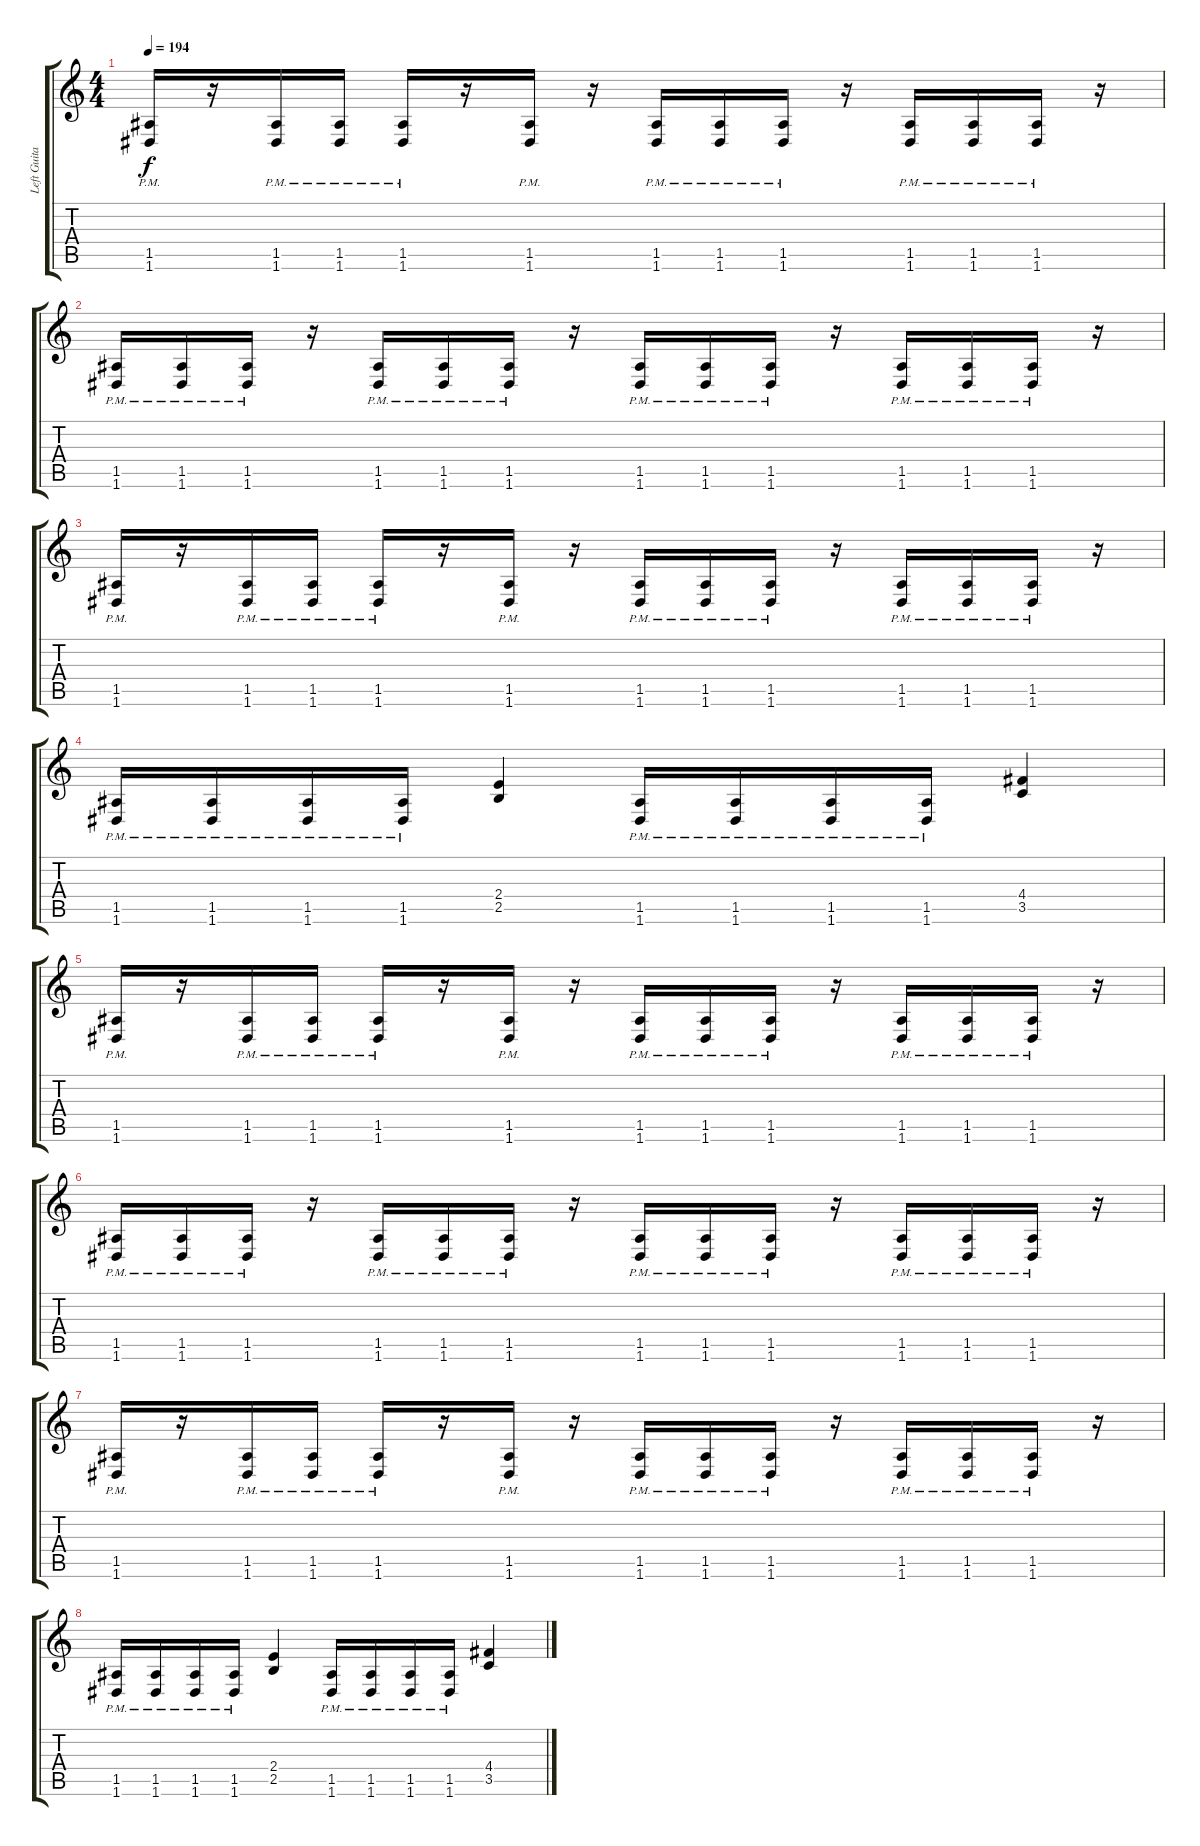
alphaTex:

\track ("Left Guitar" "Left Guita") {instrument overdrivenguitar}
\staff {score tabs}
\tuning (E4 B3 G3 D3 A2 D2) {hide}
\ts (4 4)
\tempo 194
\clef g2
\ks c
(1.5{pm} 1.6{pm}).16{dy f} r.16 (1.5{pm} 1.6{pm}).16 (1.5{pm} 1.6{pm}).16 (1.5{pm} 1.6{pm}).16 r.16 (1.5{pm} 1.6{pm}).16 r.16 (1.5{pm} 1.6{pm}).16 (1.5{pm} 1.6{pm}).16 (1.5{pm} 1.6{pm}).16 r.16 (1.5{pm} 1.6{pm}).16 (1.5{pm} 1.6{pm}).16 (1.5{pm} 1.6{pm}).16 r.16 |
(1.5{pm} 1.6{pm}).16 (1.5{pm} 1.6{pm}).16 (1.5{pm} 1.6{pm}).16 r.16 (1.5{pm} 1.6{pm}).16 (1.5{pm} 1.6{pm}).16 (1.5{pm} 1.6{pm}).16 r.16 (1.5{pm} 1.6{pm}).16 (1.5{pm} 1.6{pm}).16 (1.5{pm} 1.6{pm}).16 r.16 (1.5{pm} 1.6{pm}).16 (1.5{pm} 1.6{pm}).16 (1.5{pm} 1.6{pm}).16 r.16 |
(1.5{pm} 1.6{pm}).16 r.16 (1.5{pm} 1.6{pm}).16 (1.5{pm} 1.6{pm}).16 (1.5{pm} 1.6{pm}).16 r.16 (1.5{pm} 1.6{pm}).16 r.16 (1.5{pm} 1.6{pm}).16 (1.5{pm} 1.6{pm}).16 (1.5{pm} 1.6{pm}).16 r.16 (1.5{pm} 1.6{pm}).16 (1.5{pm} 1.6{pm}).16 (1.5{pm} 1.6{pm}).16 r.16 |
(1.5{pm} 1.6{pm}).16 (1.5{pm} 1.6{pm}).16 (1.5{pm} 1.6{pm}).16 (1.5{pm} 1.6{pm}).16 (2.4 2.5).4 (1.5{pm} 1.6{pm}).16 (1.5{pm} 1.6{pm}).16 (1.5{pm} 1.6{pm}).16 (1.5{pm} 1.6{pm}).16 (4.4 3.5).4 |
(1.5{pm} 1.6{pm}).16 r.16 (1.5{pm} 1.6{pm}).16 (1.5{pm} 1.6{pm}).16 (1.5{pm} 1.6{pm}).16 r.16 (1.5{pm} 1.6{pm}).16 r.16 (1.5{pm} 1.6{pm}).16 (1.5{pm} 1.6{pm}).16 (1.5{pm} 1.6{pm}).16 r.16 (1.5{pm} 1.6{pm}).16 (1.5{pm} 1.6{pm}).16 (1.5{pm} 1.6{pm}).16 r.16 |
(1.5{pm} 1.6{pm}).16 (1.5{pm} 1.6{pm}).16 (1.5{pm} 1.6{pm}).16 r.16 (1.5{pm} 1.6{pm}).16 (1.5{pm} 1.6{pm}).16 (1.5{pm} 1.6{pm}).16 r.16 (1.5{pm} 1.6{pm}).16 (1.5{pm} 1.6{pm}).16 (1.5{pm} 1.6{pm}).16 r.16 (1.5{pm} 1.6{pm}).16 (1.5{pm} 1.6{pm}).16 (1.5{pm} 1.6{pm}).16 r.16 |
(1.5{pm} 1.6{pm}).16 r.16 (1.5{pm} 1.6{pm}).16 (1.5{pm} 1.6{pm}).16 (1.5{pm} 1.6{pm}).16 r.16 (1.5{pm} 1.6{pm}).16 r.16 (1.5{pm} 1.6{pm}).16 (1.5{pm} 1.6{pm}).16 (1.5{pm} 1.6{pm}).16 r.16 (1.5{pm} 1.6{pm}).16 (1.5{pm} 1.6{pm}).16 (1.5{pm} 1.6{pm}).16 r.16 |
(1.5{pm} 1.6{pm}).16 (1.5{pm} 1.6{pm}).16 (1.5{pm} 1.6{pm}).16 (1.5{pm} 1.6{pm}).16 (2.4 2.5).4 (1.5{pm} 1.6{pm}).16 (1.5{pm} 1.6{pm}).16 (1.5{pm} 1.6{pm}).16 (1.5{pm} 1.6{pm}).16 (4.4 3.5).4
